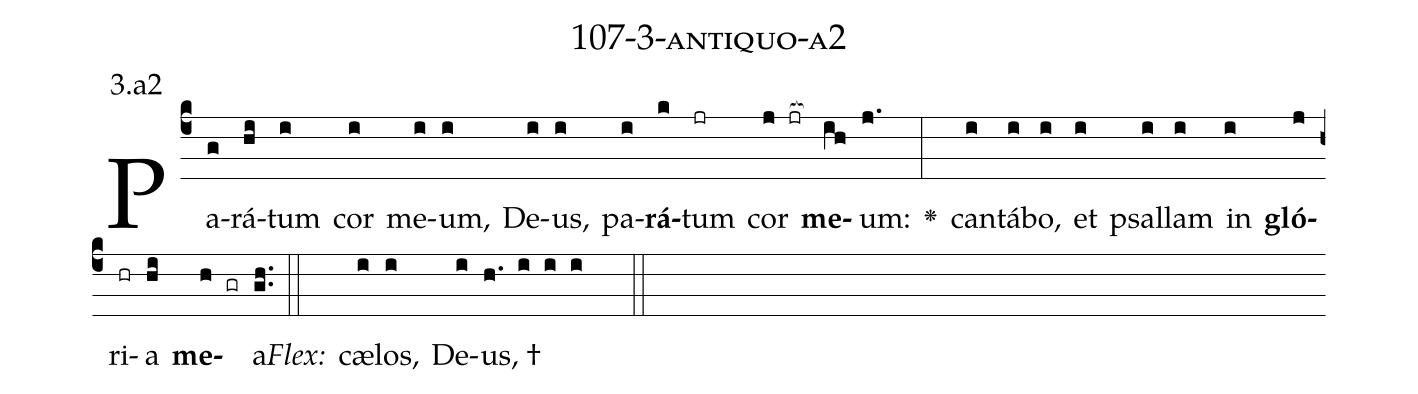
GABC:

name: 107-3-antiquo-a2;
annotation: 3.a2;
%%
(c4)Pa(g)rá(hi)tum(i) cor(i) me(i)um,(i) De(i)us,(i) pa(i)<b>rá</b>(k)tum(jr) cor(j jr[ocb:1{]) <b>me</b>(ih[ocb:0}])um:(j.) <v>\greheightstar</v>(:) can(i)tá(i)bo,(i) et(i) psal(i)lam(i) in(i) <b>gló</b>(j)ri(hr)a(hi) <b>me</b>(h gr)a.(gh..) (::)
<i>Flex:</i>()  cæ(i)los,(i) De(i)us, †(h. i i i  ::)

%E(i) u(i) o(j) u(hi) a(h) e.(gh..) (::)
